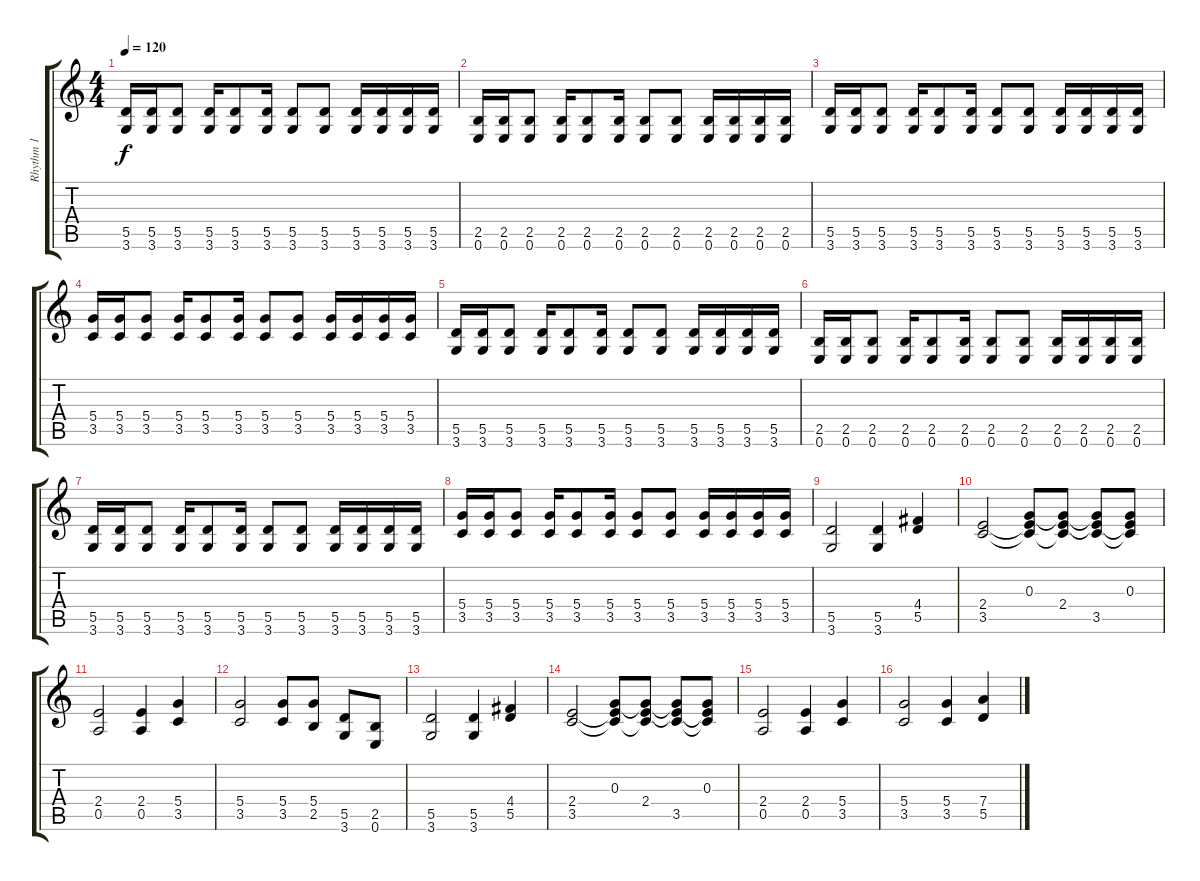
\track ("Rhythm 1" "Rhythm 1") {instrument distortionguitar}
\staff {score tabs}
\tuning (E4 B3 G3 D3 A2 E2) {hide}
\ts (4 4)
\tempo 120
\clef g2
\ks c
(5.5 3.6).16{dy f} (5.5 3.6).16 (5.5 3.6).8 (5.5 3.6).16 (5.5 3.6).8 (5.5 3.6).16 (5.5 3.6).8 (5.5 3.6).8 (5.5 3.6).16 (5.5 3.6).16 (5.5 3.6).16 (5.5 3.6).16 |
(2.5 0.6).16 (2.5 0.6).16 (2.5 0.6).8 (2.5 0.6).16 (2.5 0.6).8 (2.5 0.6).16 (2.5 0.6).8 (2.5 0.6).8 (2.5 0.6).16 (2.5 0.6).16 (2.5 0.6).16 (2.5 0.6).16 |
(5.5 3.6).16 (5.5 3.6).16 (5.5 3.6).8 (5.5 3.6).16 (5.5 3.6).8 (5.5 3.6).16 (5.5 3.6).8 (5.5 3.6).8 (5.5 3.6).16 (5.5 3.6).16 (5.5 3.6).16 (5.5 3.6).16 |
(5.4 3.5).16 (5.4 3.5).16 (5.4 3.5).8 (5.4 3.5).16 (5.4 3.5).8 (5.4 3.5).16 (5.4 3.5).8 (5.4 3.5).8 (5.4 3.5).16 (5.4 3.5).16 (5.4 3.5).16 (5.4 3.5).16 |
(5.5 3.6).16 (5.5 3.6).16 (5.5 3.6).8 (5.5 3.6).16 (5.5 3.6).8 (5.5 3.6).16 (5.5 3.6).8 (5.5 3.6).8 (5.5 3.6).16 (5.5 3.6).16 (5.5 3.6).16 (5.5 3.6).16 |
(2.5 0.6).16 (2.5 0.6).16 (2.5 0.6).8 (2.5 0.6).16 (2.5 0.6).8 (2.5 0.6).16 (2.5 0.6).8 (2.5 0.6).8 (2.5 0.6).16 (2.5 0.6).16 (2.5 0.6).16 (2.5 0.6).16 |
(5.5 3.6).16 (5.5 3.6).16 (5.5 3.6).8 (5.5 3.6).16 (5.5 3.6).8 (5.5 3.6).16 (5.5 3.6).8 (5.5 3.6).8 (5.5 3.6).16 (5.5 3.6).16 (5.5 3.6).16 (5.5 3.6).16 |
(5.4 3.5).16 (5.4 3.5).16 (5.4 3.5).8 (5.4 3.5).16 (5.4 3.5).8 (5.4 3.5).16 (5.4 3.5).8 (5.4 3.5).8 (5.4 3.5).16 (5.4 3.5).16 (5.4 3.5).16 (5.4 3.5).16 |
(5.5 3.6).2 (5.5 3.6).4 (4.4 5.5).4 |
(2.4 3.5).2 (0.3 2.4{t} 3.5{t}).8 (0.3{t} 2.4 3.5{t}).8 (0.3{t} 2.4{t} 3.5).8 (0.3 2.4{t} 3.5{t}).8 |
(2.4 0.5).2 (2.4 0.5).4 (5.4 3.5).4 |
(5.4 3.5).2 (5.4 3.5).8 (5.4 2.5).8 (5.5 3.6).8 (2.5 0.6).8 |
(5.5 3.6).2 (5.5 3.6).4 (4.4 5.5).4 |
(2.4 3.5).2 (0.3 2.4{t} 3.5{t}).8 (0.3{t} 2.4 3.5{t}).8 (0.3{t} 2.4{t} 3.5).8 (0.3 2.4{t} 3.5{t}).8 |
(2.4 0.5).2 (2.4 0.5).4 (5.4 3.5).4 |
(5.4 3.5).2 (5.4 3.5).4 (7.4 5.5).4
